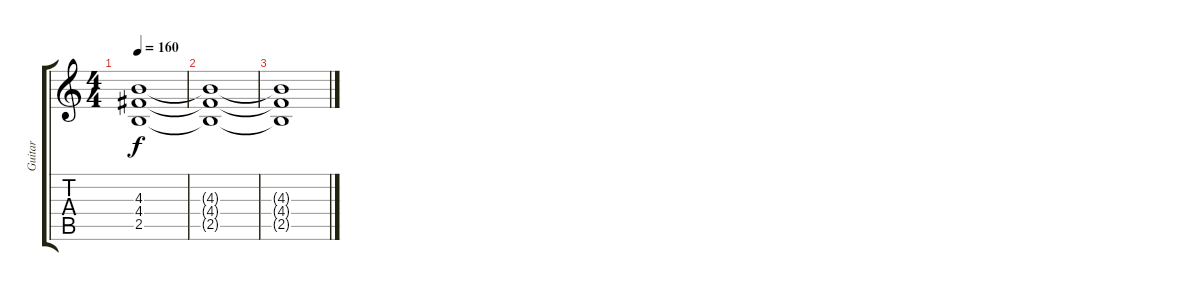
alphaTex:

\track ("Guitar" "Guitar") {instrument distortionguitar}
\staff {score tabs}
\tuning (E4 B3 G3 D3 A2 E2) {hide}
\ts (4 4)
\tempo 160
\clef g2
\ks c
(4.3{t} 4.4{t} 2.5{t}).1{dy f} |
(4.3{t} 4.4{t} 2.5{t}).1 |
(4.3{t} 4.4{t} 2.5{t}).1
